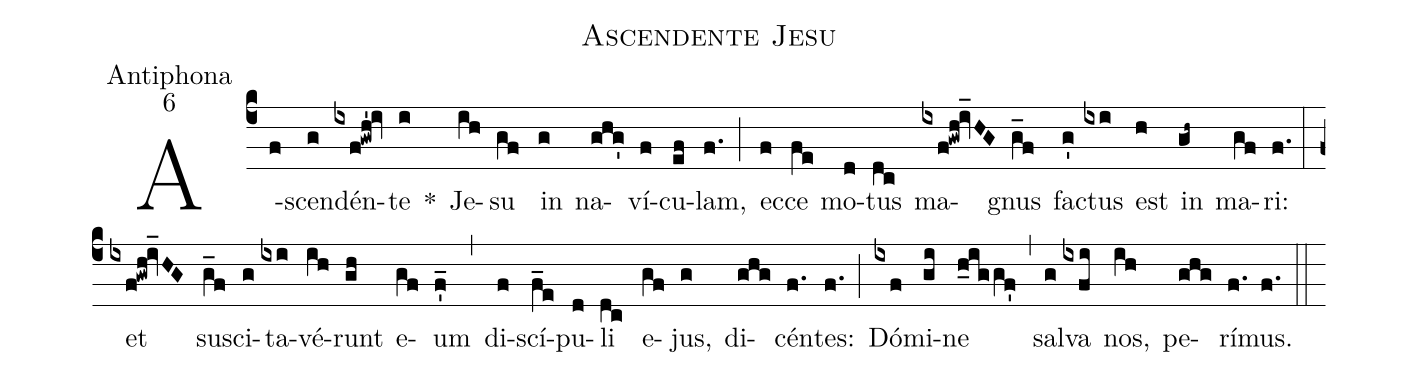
name:Ascendente Jesu;
office-part:Antiphona;
mode:6;
%%
(c4) A(f)scen(g)dén(ixf!gwh'!iv)te(i) *() Je(ih)su(gf) in(g) na(ghg')ví(f)cu(ef)lam,(f.) (;) ec(f)ce(fe) mo(d)tus(dc) ma(ixf!gwh!iv_HG)gnus(g_f) fa(g')ctus(ixi) est(h) in(gh~) ma(gf)ri:(f.) (:) et(ixf!gwh!iv_HG) su(g_f)sci(g)ta(ixi)vé(ih)runt(gh) e(gf)um(f'_) (,) di(f)scí(f_e)pu(d)li(dc) e(gf)jus,(g) di(ghg)cén(f.)tes:(f.) (;) Dó(ixf)mi(gi)ne(h_iggf') (,) sal(g)va(ixfi) nos,(ih) pe(ghg)rí(f.)mus.(f.) (::)
